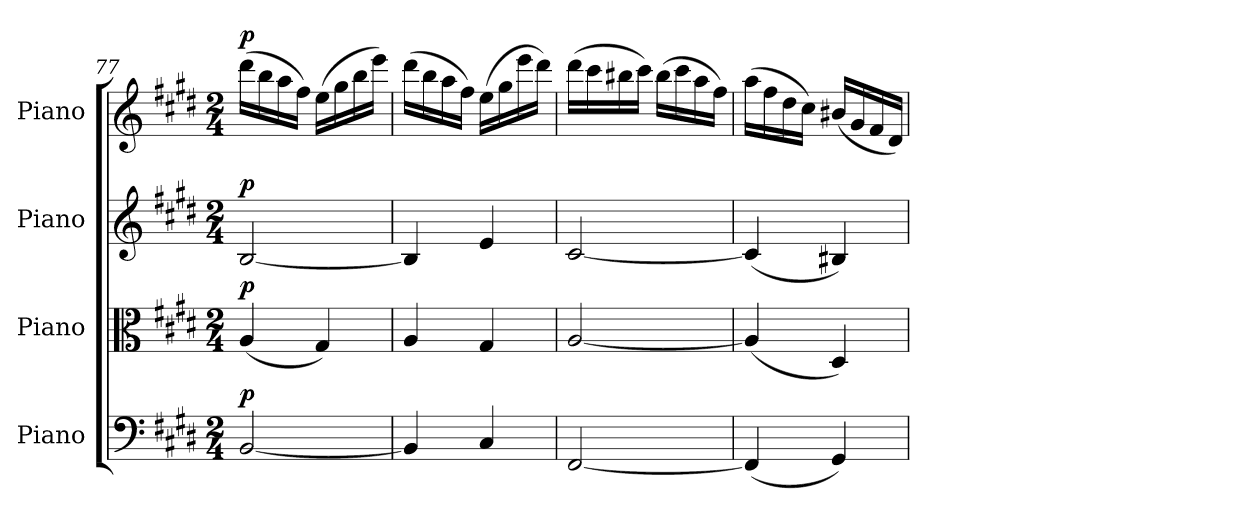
**kern	**dynam	**kern	**dynam	**kern	**dynam	**kern	**dynam
*part4	*part4	*part3	*part3	*part2	*part2	*part1	*part1
*staff4	*staff4	*staff3	*staff3	*staff2	*staff2	*staff1	*staff1
*I"Piano	*	*I"Piano	*	*I"Piano	*	*I"Piano	*
*I'Pno	*	*I'Pno	*	*I'Pno	*	*I'Pno	*
*clefF4	*	*clefC3	*	*clefG2	*	*clefG2	*
*k[f#c#g#d#]	*	*k[f#c#g#d#]	*	*k[f#c#g#d#]	*	*k[f#c#g#d#]	*
*M2/4	*	*M2/4	*	*M2/4	*	*M2/4	*
=77	=77	=77	=77	=77	=77	=77	=77
!	!LO:DY:a	!	!LO:DY:a	!	!LO:DY:a	!	!LO:DY:a
[2BB/	p	(4A/	p	[2B/	p	(16ddd#\LL	p
.	.	.	.	.	.	16bb\	.
.	.	.	.	.	.	16aa\	.
.	.	.	.	.	.	16ff#\JJ)	.
.	.	4G#/)	.	.	.	(16ee\LL	.
.	.	.	.	.	.	16gg#\	.
.	.	.	.	.	.	16bb\	.
.	.	.	.	.	.	16eee\JJ)	.
!!LO:PB:g=z
=78	=78	=78	=78	=78	=78	=78	=78
4BB/]	.	4A/	.	4B/]	.	(16ddd#\LL	.
.	.	.	.	.	.	16bb\	.
.	.	.	.	.	.	16aa\	.
.	.	.	.	.	.	16ff#\JJ)	.
4C#/	.	4G#/	.	4e/	.	(16ee\LL	.
.	.	.	.	.	.	16gg#\	.
.	.	.	.	.	.	16eee\	.
.	.	.	.	.	.	16ddd#\JJ)	.
=79	=79	=79	=79	=79	=79	=79	=79
[2FF#/	.	[2A/	.	[2c#/	.	(16ddd#\LL	.
.	.	.	.	.	.	16ccc#\	.
.	.	.	.	.	.	16bb#X\	.
.	.	.	.	.	.	16ccc#\JJ)	.
.	.	.	.	.	.	(16bb#\LL	.
.	.	.	.	.	.	16ccc#\	.
.	.	.	.	.	.	16aa\	.
.	.	.	.	.	.	16ff#\JJ)	.
=80	=80	=80	=80	=80	=80	=80	=80
(4FF#/]	.	(4A/]	.	(4c#/]	.	(16aa\LL	.
.	.	.	.	.	.	16ff#\	.
.	.	.	.	.	.	16dd#\	.
.	.	.	.	.	.	16cc#\JJ)	.
4GG#/)	.	4D#/)	.	4B#X/)	.	(16b#X/LL	.
.	.	.	.	.	.	16g#/	.
.	.	.	.	.	.	16f#/	.
.	.	.	.	.	.	16d#/JJ)	.
=	=	=	=	=	=	=	=
*-	*-	*-	*-	*-	*-	*-	*-
